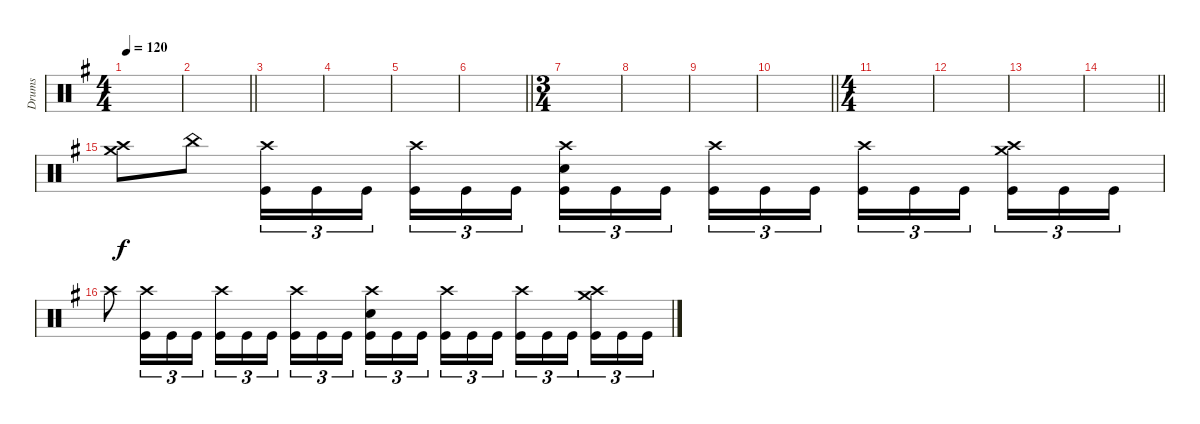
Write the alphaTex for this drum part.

\track ("Drums" "Drums") {instrument percussion}
\staff
\articulation defaults
\ts (4 4)
\tempo 120
\clef neutral
\ks eminor
|
\barLineRight lightlight
|
|
|
|
\barLineRight lightlight
|
\ts (3 4)
|
|
|
\barLineRight lightlight
|
\ts (4 4)
|
|
|
\barLineRight lightlight
|
("Crash high (hit)" "Crash medium (hit)").8 "China (hit)".8 ("Crash high (hit)" "Kick (hit)").16{tu (3 2)} "Kick (hit)".16{tu (3 2)} "Kick (hit)".16{tu (3 2) beam splitsecondary} ("Crash high (hit)" "Kick (hit)").16{tu (3 2)} "Kick (hit)".16{tu (3 2)} "Kick (hit)".16{tu (3 2)} ("Crash high (hit)" "Electric Snare (hit)" "Kick (hit)").16{tu (3 2)} "Kick (hit)".16{tu (3 2)} "Kick (hit)".16{tu (3 2) beam splitsecondary} ("Crash high (hit)" "Kick (hit)").16{tu (3 2)} "Kick (hit)".16{tu (3 2)} "Kick (hit)".16{tu (3 2)} ("Crash high (hit)" "Kick (hit)").16{tu (3 2)} "Kick (hit)".16{tu (3 2)} "Kick (hit)".16{tu (3 2) beam splitsecondary} ("Crash high (hit)" "Crash medium (hit)" "Kick (hit)").16{tu (3 2)} "Kick (hit)".16{tu (3 2)} "Kick (hit)".16{tu (3 2)} |
"Crash high (hit)".8 ("Crash high (hit)" "Kick (hit)").16{tu (3 2)} "Kick (hit)".16{tu (3 2)} "Kick (hit)".16{tu (3 2)} ("Crash high (hit)" "Kick (hit)").16{tu (3 2)} "Kick (hit)".16{tu (3 2)} "Kick (hit)".16{tu (3 2) beam splitsecondary} ("Crash high (hit)" "Kick (hit)").16{tu (3 2)} "Kick (hit)".16{tu (3 2)} "Kick (hit)".16{tu (3 2)} ("Crash high (hit)" "Electric Snare (hit)" "Kick (hit)").16{tu (3 2)} "Kick (hit)".16{tu (3 2)} "Kick (hit)".16{tu (3 2) beam splitsecondary} ("Crash high (hit)" "Kick (hit)").16{tu (3 2)} "Kick (hit)".16{tu (3 2)} "Kick (hit)".16{tu (3 2)} ("Crash high (hit)" "Kick (hit)").16{tu (3 2)} "Kick (hit)".16{tu (3 2)} "Kick (hit)".16{tu (3 2) beam splitsecondary} ("Crash high (hit)" "Crash medium (hit)" "Kick (hit)").16{tu (3 2)} "Kick (hit)".16{tu (3 2)} "Kick (hit)".16{tu (3 2)}
